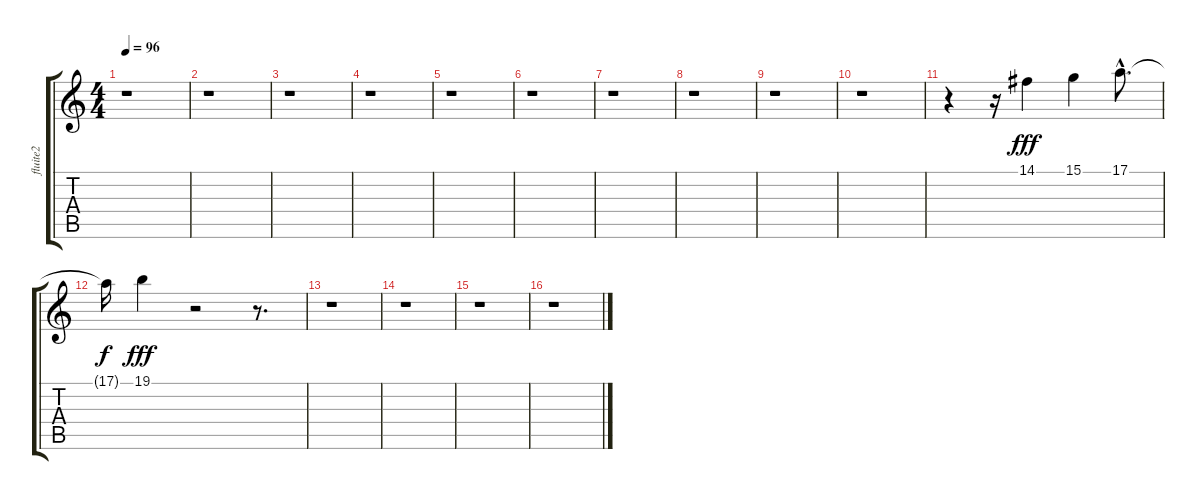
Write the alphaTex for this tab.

\track ("fluite2" "fluite2") {instrument panflute}
\staff {score tabs}
\tuning (E4 B3 G3 D3 A2 E2) {hide}
\ts (4 4)
\tempo 96
\clef g2
\ks c
r.1{dy fff} |
r.1 |
r.1 |
r.1 |
r.1 |
r.1 |
r.1 |
r.1 |
r.1 |
r.1 |
r.4 r.16 14.1.4{volume 10} 15.1.4 17.1{hac}.8{d} |
17.1{t}.16{dy f} 19.1.4{dy fff} r.2 r.8{d} |
r.1 |
r.1 |
r.1 |
r.1
